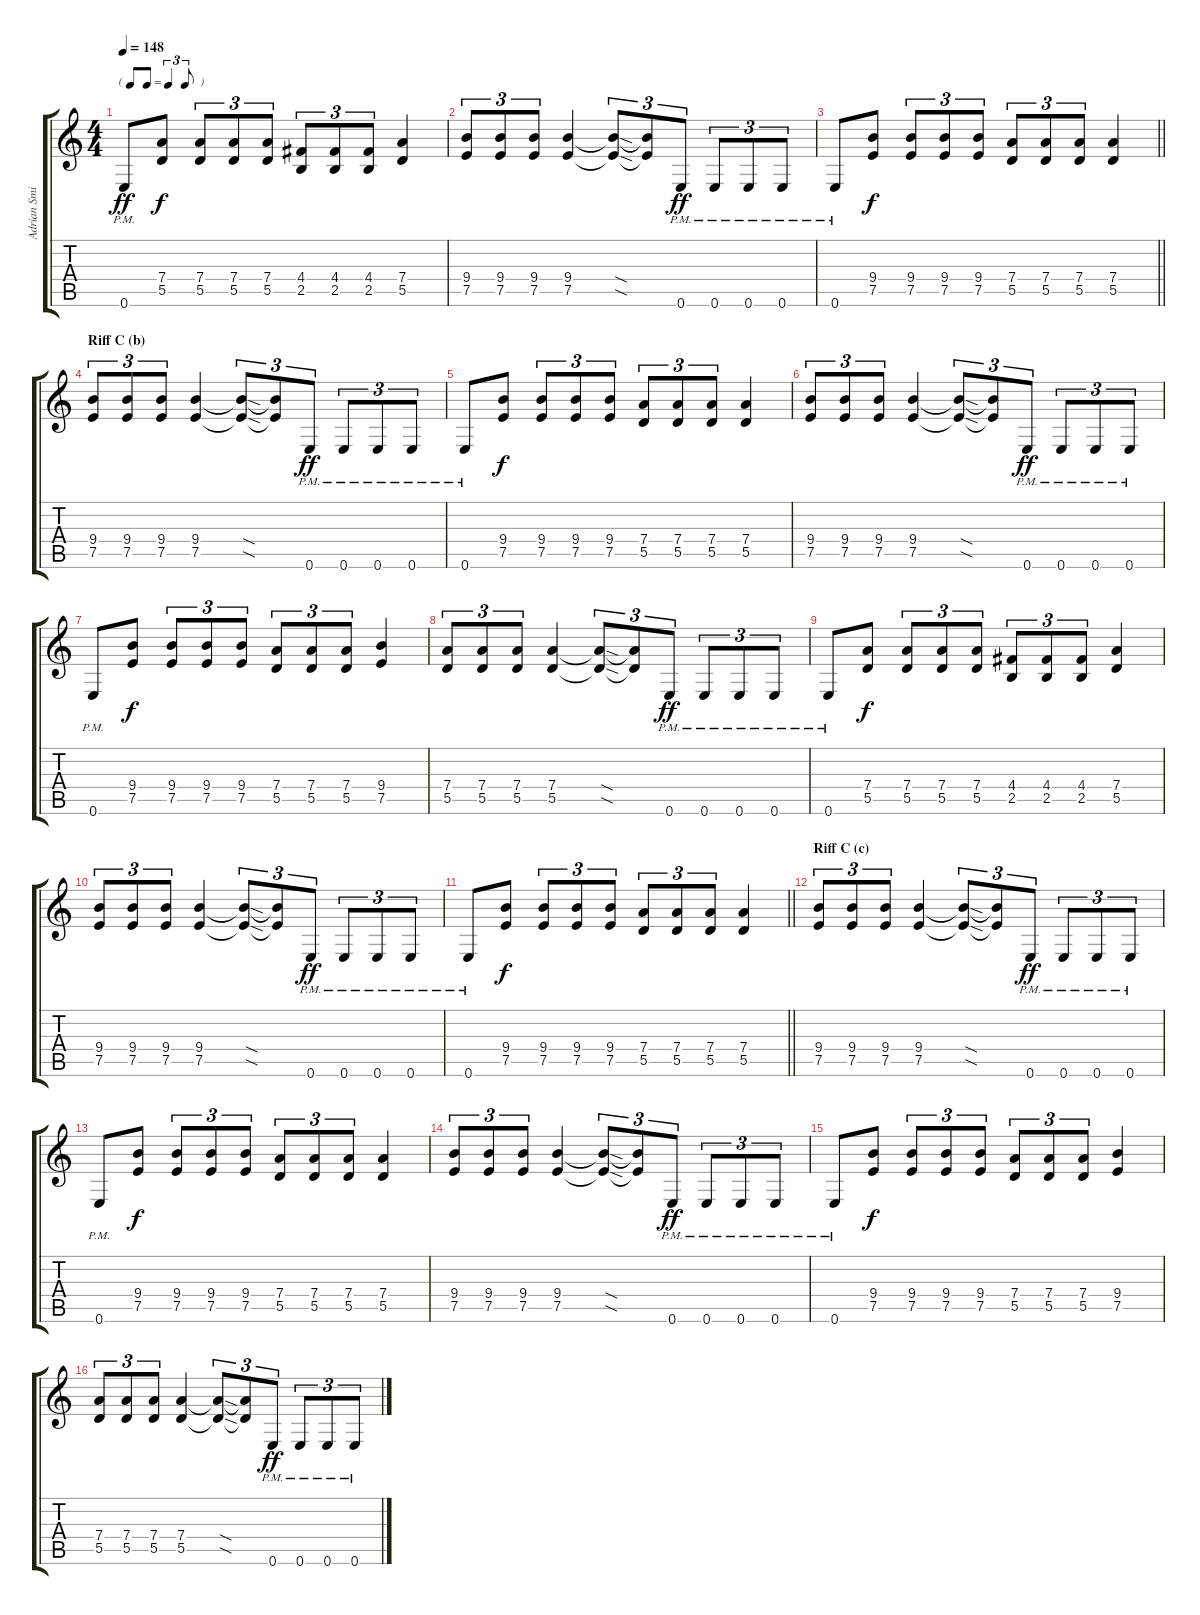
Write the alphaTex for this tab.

\track ("Adrian Smith" "Adrian Smi") {instrument overdrivenguitar}
\staff {score tabs}
\tuning (E4 B3 G3 D3 A2 E2) {hide}
\ts (4 4)
\tf triplet8th
\tempo 148
\clef g2
\ks c
0.6{pm}.8{dy ff} (7.4 5.5).8{dy f} (7.4 5.5).8{tu (3 2)} (7.4 5.5).8{tu (3 2)} (7.4 5.5).8{tu (3 2)} (4.4 2.5).8{tu (3 2)} (4.4 2.5).8{tu (3 2)} (4.4 2.5).8{tu (3 2)} (7.4 5.5).4 |
(9.4 7.5).8{tu (3 2)} (9.4 7.5).8{tu (3 2)} (9.4 7.5).8{tu (3 2)} (9.4 7.5).4 (9.4{sod t} 7.5{sod t}).8{tu (3 2)} (9.4{t} 7.5{t}).8{tu (3 2)} 0.6{pm}.8{tu (3 2) dy ff} 0.6{pm}.8{tu (3 2)} 0.6{pm}.8{tu (3 2)} 0.6{pm}.8{tu (3 2)} |
\barLineRight lightlight
0.6{pm}.8 (9.4 7.5).8{dy f} (9.4 7.5).8{tu (3 2)} (9.4 7.5).8{tu (3 2)} (9.4 7.5).8{tu (3 2)} (7.4 5.5).8{tu (3 2)} (7.4 5.5).8{tu (3 2)} (7.4 5.5).8{tu (3 2)} (7.4 5.5).4 |
\section ("" "Riff C (b)")
(9.4 7.5).8{tu (3 2)} (9.4 7.5).8{tu (3 2)} (9.4 7.5).8{tu (3 2)} (9.4 7.5).4 (9.4{sod t} 7.5{sod t}).8{tu (3 2)} (9.4{t} 7.5{t}).8{tu (3 2)} 0.6{pm}.8{tu (3 2) dy ff} 0.6{pm}.8{tu (3 2)} 0.6{pm}.8{tu (3 2)} 0.6{pm}.8{tu (3 2)} |
0.6{pm}.8 (9.4 7.5).8{dy f} (9.4 7.5).8{tu (3 2)} (9.4 7.5).8{tu (3 2)} (9.4 7.5).8{tu (3 2)} (7.4 5.5).8{tu (3 2)} (7.4 5.5).8{tu (3 2)} (7.4 5.5).8{tu (3 2)} (7.4 5.5).4 |
(9.4 7.5).8{tu (3 2)} (9.4 7.5).8{tu (3 2)} (9.4 7.5).8{tu (3 2)} (9.4 7.5).4 (9.4{sod t} 7.5{sod t}).8{tu (3 2)} (9.4{t} 7.5{t}).8{tu (3 2)} 0.6{pm}.8{tu (3 2) dy ff} 0.6{pm}.8{tu (3 2)} 0.6{pm}.8{tu (3 2)} 0.6{pm}.8{tu (3 2)} |
0.6{pm}.8 (9.4 7.5).8{dy f} (9.4 7.5).8{tu (3 2)} (9.4 7.5).8{tu (3 2)} (9.4 7.5).8{tu (3 2)} (7.4 5.5).8{tu (3 2)} (7.4 5.5).8{tu (3 2)} (7.4 5.5).8{tu (3 2)} (9.4 7.5).4 |
(7.4 5.5).8{tu (3 2)} (7.4 5.5).8{tu (3 2)} (7.4 5.5).8{tu (3 2)} (7.4 5.5).4 (7.4{sod t} 5.5{sod t}).8{tu (3 2)} (7.4{t} 5.5{t}).8{tu (3 2)} 0.6{pm}.8{tu (3 2) dy ff} 0.6{pm}.8{tu (3 2)} 0.6{pm}.8{tu (3 2)} 0.6{pm}.8{tu (3 2)} |
0.6{pm}.8 (7.4 5.5).8{dy f} (7.4 5.5).8{tu (3 2)} (7.4 5.5).8{tu (3 2)} (7.4 5.5).8{tu (3 2)} (4.4 2.5).8{tu (3 2)} (4.4 2.5).8{tu (3 2)} (4.4 2.5).8{tu (3 2)} (7.4 5.5).4 |
(9.4 7.5).8{tu (3 2)} (9.4 7.5).8{tu (3 2)} (9.4 7.5).8{tu (3 2)} (9.4 7.5).4 (9.4{sod t} 7.5{sod t}).8{tu (3 2)} (9.4{t} 7.5{t}).8{tu (3 2)} 0.6{pm}.8{tu (3 2) dy ff} 0.6{pm}.8{tu (3 2)} 0.6{pm}.8{tu (3 2)} 0.6{pm}.8{tu (3 2)} |
\barLineRight lightlight
0.6{pm}.8 (9.4 7.5).8{dy f} (9.4 7.5).8{tu (3 2)} (9.4 7.5).8{tu (3 2)} (9.4 7.5).8{tu (3 2)} (7.4 5.5).8{tu (3 2)} (7.4 5.5).8{tu (3 2)} (7.4 5.5).8{tu (3 2)} (7.4 5.5).4 |
\section ("" "Riff C (c)")
(9.4 7.5).8{tu (3 2)} (9.4 7.5).8{tu (3 2)} (9.4 7.5).8{tu (3 2)} (9.4 7.5).4 (9.4{sod t} 7.5{sod t}).8{tu (3 2)} (9.4{t} 7.5{t}).8{tu (3 2)} 0.6{pm}.8{tu (3 2) dy ff} 0.6{pm}.8{tu (3 2)} 0.6{pm}.8{tu (3 2)} 0.6{pm}.8{tu (3 2)} |
0.6{pm}.8 (9.4 7.5).8{dy f} (9.4 7.5).8{tu (3 2)} (9.4 7.5).8{tu (3 2)} (9.4 7.5).8{tu (3 2)} (7.4 5.5).8{tu (3 2)} (7.4 5.5).8{tu (3 2)} (7.4 5.5).8{tu (3 2)} (7.4 5.5).4 |
(9.4 7.5).8{tu (3 2)} (9.4 7.5).8{tu (3 2)} (9.4 7.5).8{tu (3 2)} (9.4 7.5).4 (9.4{sod t} 7.5{sod t}).8{tu (3 2)} (9.4{t} 7.5{t}).8{tu (3 2)} 0.6{pm}.8{tu (3 2) dy ff} 0.6{pm}.8{tu (3 2)} 0.6{pm}.8{tu (3 2)} 0.6{pm}.8{tu (3 2)} |
0.6{pm}.8 (9.4 7.5).8{dy f} (9.4 7.5).8{tu (3 2)} (9.4 7.5).8{tu (3 2)} (9.4 7.5).8{tu (3 2)} (7.4 5.5).8{tu (3 2)} (7.4 5.5).8{tu (3 2)} (7.4 5.5).8{tu (3 2)} (9.4 7.5).4 |
(7.4 5.5).8{tu (3 2)} (7.4 5.5).8{tu (3 2)} (7.4 5.5).8{tu (3 2)} (7.4 5.5).4 (7.4{sod t} 5.5{sod t}).8{tu (3 2)} (7.4{t} 5.5{t}).8{tu (3 2)} 0.6{pm}.8{tu (3 2) dy ff} 0.6{pm}.8{tu (3 2)} 0.6{pm}.8{tu (3 2)} 0.6{pm}.8{tu (3 2)}
